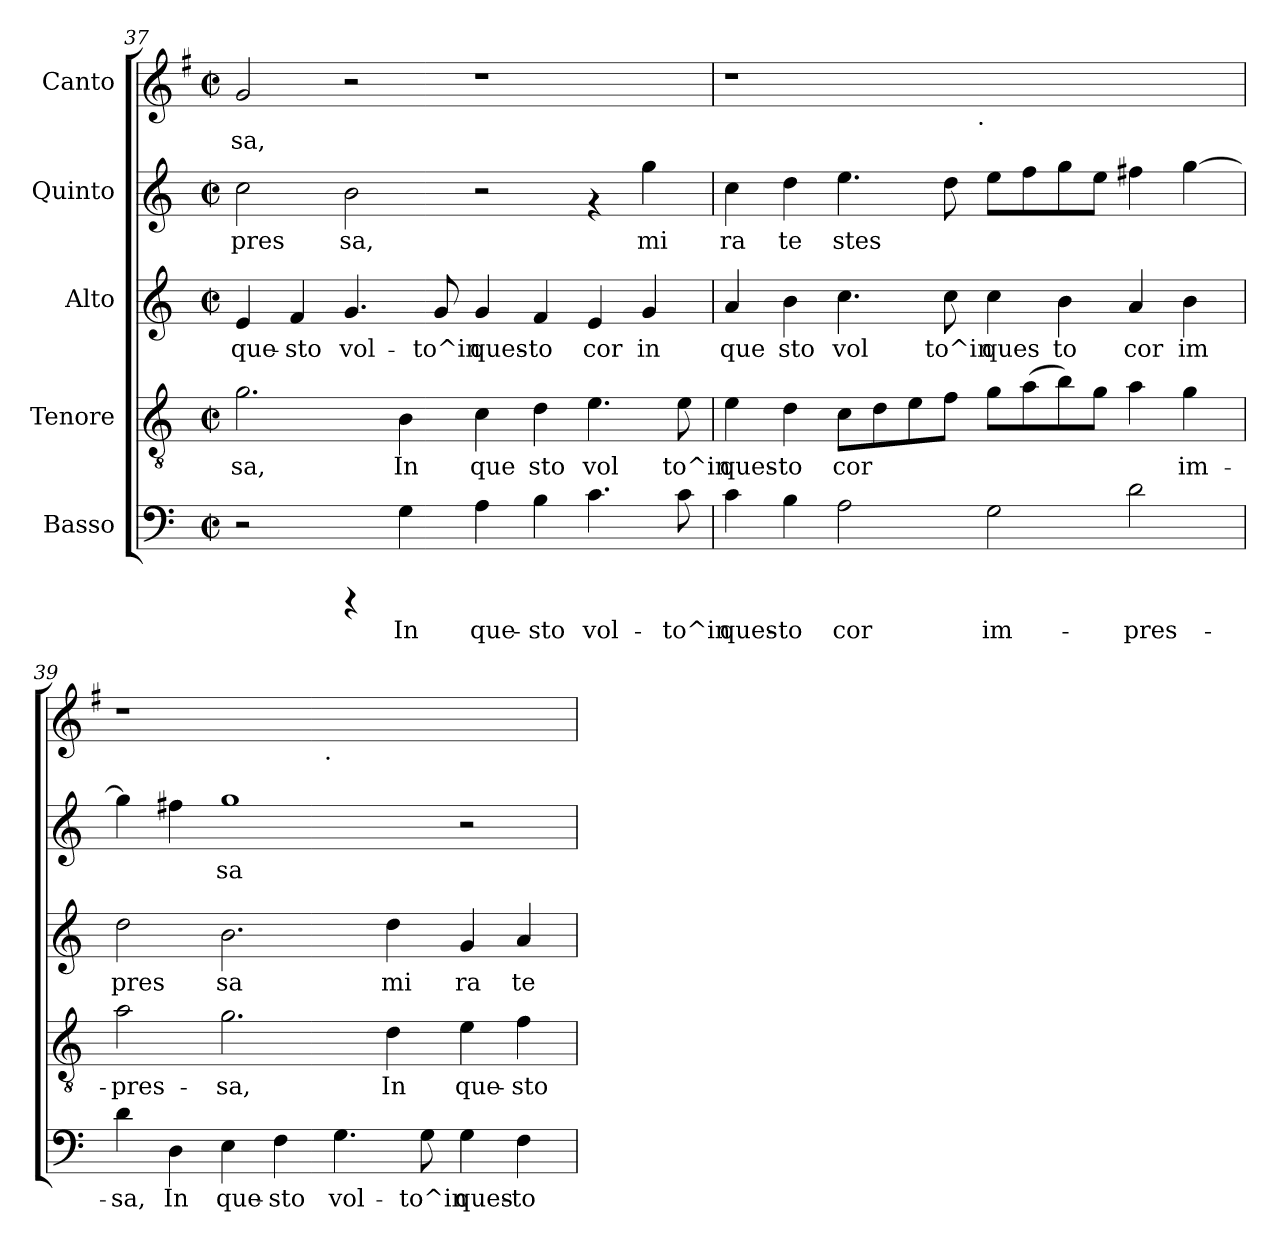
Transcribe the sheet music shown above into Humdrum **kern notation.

**kern	**text	**kern	**text	**kern	**text	**kern	**text	**kern	**text
*part5	*part5	*part4	*part4	*part3	*part3	*part2	*part2	*part1	*part1
*staff5	*staff5	*staff4	*staff4	*staff3	*staff3	*staff2	*staff2	*staff1	*staff1
*I"Basso	*	*I"Tenore	*	*I"Alto	*	*I"Quinto	*	*I"Canto	*
*clefF4	*	*clefGv2	*	*clefG2	*	*clefG2	*	*clefG2	*
*	*	*	*	*	*	*	*	*ITrd-3c-5	*
*k[]	*	*k[]	*	*k[]	*	*k[]	*	*k[]	*
*C:	*	*C:	*	*C:	*	*C:	*	*C:	*
*M2/2	*	*M2/2	*	*M2/2	*	*M2/2	*	*M2/2	*
*met(c|)	*	*met(c|)	*	*met(c|)	*	*met(c|)	*	*met(c|)	*
=37	=37	=37	=37	=37	=37	=37	=37	=37	=37
!	!	!	!LO:LY:b:cj	!	!LO:LY:b:cj	!	!LO:LY:b:cj	!	!LO:LY:b:cj
2r	.	2.g\	sa,	4e/	que-	2cc\	pres	2cc/	-sa,
!	!	!	!	!	!LO:LY:b:cj	!	!	!	!
.	.	.	.	4f/	-sto	.	.	.	.
!	!	!	!	!	!LO:LY:b:cj	!	!LO:LY:b:cj	!	!
4rCCC	.	.	.	4.g/	vol-	2b\	sa,	2r	.
!	!LO:LY:b:cj	!	!LO:LY:b:cj	!	!	!	!	!	!
4G\	In	4B\	In	.	.	.	.	.	.
!	!	!	!	!	!LO:LY:b:cj	!	!	!	!
.	.	.	.	8g/	-to^in	.	.	.	.
!	!LO:LY:b:cj	!	!LO:LY:b:cj	!	!LO:LY:b:cj	!	!	!	!
4A\	que-	4c\	que	4g/	ques-	2r	.	1r	.
!	!LO:LY:b:cj	!	!LO:LY:b:cj	!	!LO:LY:b:cj	!	!	!	!
4B\	-sto	4d\	sto	4f/	-to	.	.	.	.
!	!LO:LY:b:cj	!	!LO:LY:b:cj	!	!LO:LY:b:cj	!	!	!	!
4.c\	vol-	4.e\	vol	4e/	cor	4rf	.	.	.
!	!	!	!	!	!LO:LY:b:cj	!	!LO:LY:b:cj	!	!
.	.	.	.	4g/	in	4gg\	mi	.	.
!	!LO:LY:b:cj	!	!LO:LY:b:cj	!	!	!	!	!	!
8c\	-to^in	8e\	to^in	.	.	.	.	.	.
!!LO:LB:g=z
=38	=38	=38	=38	=38	=38	=38	=38	=38	=38
!	!LO:LY:b:cj	!	!LO:LY:b:cj	!	!LO:LY:b:cj	!	!LO:LY:b:cj	!	!
*	*	*	*	*	*	*	*	*^	*
4c\	ques-	4e\	ques-	4a/	que	4cc\	ra	1r	2ryy	.
!	!LO:LY:b:cj	!	!LO:LY:b:cj	!	!LO:LY:b:cj	!	!LO:LY:b:cj	!	!	!
4B\	-to	4d\	-to	4b\	sto	4dd\	te	.	.	.
!	!LO:LY:b:cj	!	!LO:LY:b:cj	!	!LO:LY:b:cj	!	!LO:LY:b:cj	!	!	!
2A\	cor	8c\L	cor	4.cc\	vol	4.ee\	stes	.	4ryy	.
!	!	!	!LO:LY:b:cj	!	!	!	!	!	!	!
.	.	8d\	.	.	.	.	.	.	.	.
!	!	!	!LO:LY:b:cj	!	!	!	!	!	!	!
.	.	8e\	.	.	.	.	.	.	8...ryy	.
!	!	!	!LO:LY:b:cj	!	!LO:LY:b:cj	!	!LO:LY:b:cj	!	!	!
.	.	8f\J	.	8cc\	to^in	8dd\	.	.	.	.
!	!	!	!	!	!	!	!	!	!LO:TX:b:t=.	!
.	.	.	.	.	.	.	.	.	1ryy	.
!	!LO:LY:b:cj	!	!LO:LY:b:cj	!	!LO:LY:b:cj	!	!LO:LY:b:cj	!	!	!
2G\	im-	8g\L	.	4cc\	ques	8ee\L	.	1ryy	.	.
!	!	!	!LO:LY:b:cj	!	!	!	!LO:LY:b:cj	!	!	!
.	.	(<8a\	.	.	.	8ff\	.	.	.	.
!	!	!	!LO:LY:b:cj	!	!LO:LY:b:cj	!	!LO:LY:b:cj	!	!	!
.	.	8b\)	.	4b\	to	8gg\	.	.	.	.
!	!	!	!LO:LY:b:cj	!	!	!	!LO:LY:b:cj	!	!	!
.	.	8g\J	.	.	.	8ee\J	.	.	.	.
!	!LO:LY:b:cj	!	!LO:LY:b:cj	!	!LO:LY:b:cj	!	!LO:LY:b:cj	!	!	!
2d\	-pres-	4a\	.	4a/	cor	4ff#X\	.	.	.	.
!	!	!	!LO:LY:b:cj	!	!LO:LY:b:cj	!	!LO:LY:b:cj	!	!	!
.	.	4g\	im-	4b\	im	[>4gg\	.	.	.	.
.	.	.	.	.	.	.	.	.	64ryy	.
=39	=39	=39	=39	=39	=39	=39	=39	=39	=39	=39
!	!LO:LY:b:cj	!	!LO:LY:b:cj	!	!LO:LY:b:cj	!	!LO:LY:b:cj	!	!	!
4d\	-sa,	2a\	-pres-	2dd\	pres	4gg\]	.	1r	2ryy	.
!	!LO:LY:b:cj	!	!	!	!	!	!LO:LY:b:cj	!	!	!
4D\	In	.	.	.	.	4ff#X\	.	.	.	.
!	!LO:LY:b:cj	!	!LO:LY:b:cj	!	!LO:LY:b:cj	!	!LO:LY:b:cj	!	!	!
4E\	que-	2.g\	-sa,	2.b\	sa	1gg	sa	.	4ryy	.
!	!LO:LY:b:cj	!	!	!	!	!	!	!	!	!
4F\	-sto	.	.	.	.	.	.	.	8...ryy	.
!	!	!	!	!	!	!	!	!	!LO:TX:b:t=.	!
.	.	.	.	.	.	.	.	.	1ryy	.
!	!LO:LY:b:cj	!	!	!	!	!	!	!	!	!
4.G\	vol-	.	.	.	.	.	.	1ryy	.	.
!	!	!	!LO:LY:b:cj	!	!LO:LY:b:cj	!	!	!	!	!
.	.	4d\	In	4dd\	mi	.	.	.	.	.
!	!LO:LY:b:cj	!	!	!	!	!	!	!	!	!
8G\	-to^in	.	.	.	.	.	.	.	.	.
!	!LO:LY:b:cj	!	!LO:LY:b:cj	!	!LO:LY:b:cj	!	!	!	!	!
4G\	ques-	4e\	que-	4g/	ra	2r	.	.	.	.
!	!LO:LY:b:cj	!	!LO:LY:b:cj	!	!LO:LY:b:cj	!	!	!	!	!
4F\	-to	4f\	-sto	4a/	te	.	.	.	.	.
.	.	.	.	.	.	.	.	.	64ryy	.
*	*	*	*	*	*	*	*	*v	*v	*
=	=	=	=	=	=	=	=	=	=
*-	*-	*-	*-	*-	*-	*-	*-	*-	*-
